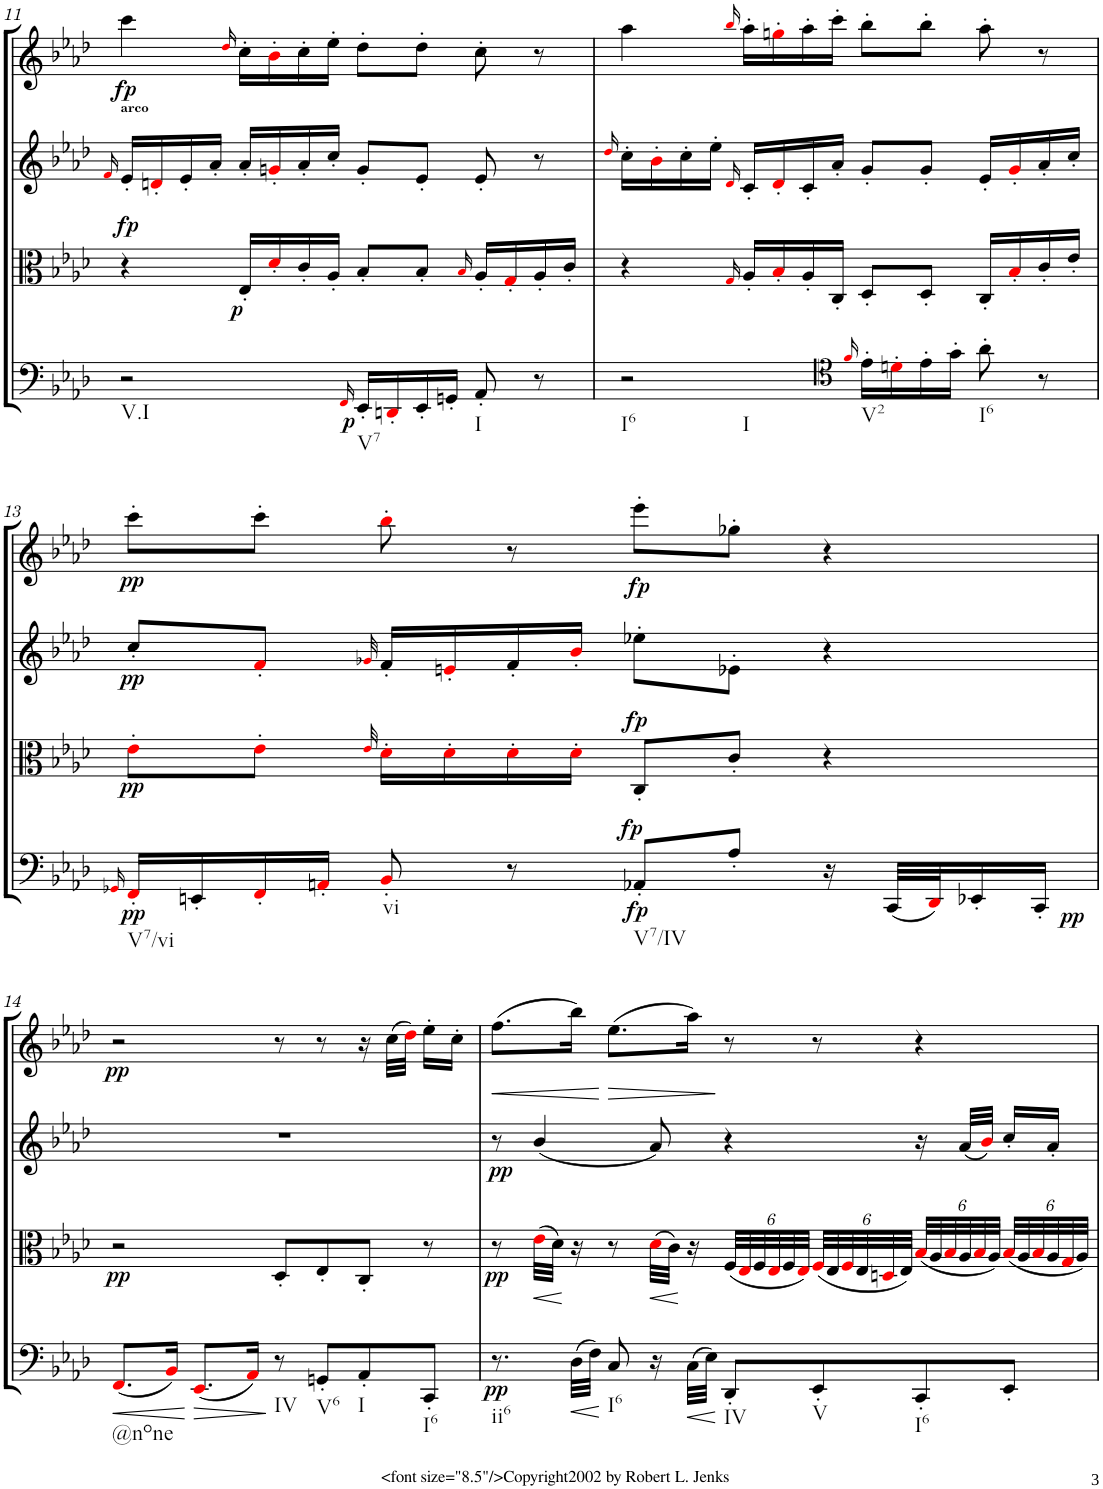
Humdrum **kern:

**kern	**dynam	**kern	**dynam	**kern	**dynam	**kern	**dynam
*part4	*part4	*part3	*part3	*part2	*part2	*part1	*part1
*staff4	*staff4	*staff3	*staff3	*staff2	*staff2	*staff1	*staff1
*I"Cello	*	*I"Viola	*	*I"2nd Violin	*	*I"1st Violin	*
*	*	*I'Vla	*	*I'Vln	*	*I'Vln	*
!!LO:PB:g=z
*clefF4	*	*clefC3	*	*clefG2	*	*clefG2	*
*k[b-e-a-d-]	*	*k[b-e-a-d-]	*	*k[b-e-a-d-]	*	*k[b-e-a-d-]	*
*A-:	*	*A-:	*	*A-:	*	*A-:	*
*M4/4	*	*M4/4	*	*M4/4	*	*M4/4	*
*met(c)	*	*met(c)	*	*met(c)	*	*met(c)	*
=11	=11	=11	=11	=11	=11	=11	=11
.	.	.	.	16qfi/	.	.	.
!	!	!	!	!LO:TX:a:B:t=arco	!	!	!
!LO:TX:b:t=V.I	!	!	!	!	!	!	!
!	!	!	!LO:DY:a	!	!	!	!LO:DY:b
2r	.	4r	fp	16e-'/LL	.	4ccc\	fp
.	.	.	.	16dn'i/	.	.	.
.	.	.	.	16e-'/	.	.	.
.	.	.	.	16a-'/JJ	.	.	.
.	.	.	.	.	.	16qdd-i/	.
!	!	!	!LO:DY:b	!	!	!	!
.	.	16E-'/LL	p	16a-'/LL	.	16cc'\LL	.
.	.	16d-'i/	.	16gn'i/	.	16b-'i\	.
.	.	16c'/	.	16a-'/	.	16cc'\	.
.	.	16A-'/JJ	.	16cc'/JJ	.	16ee-'\JJ	.
16qFFi/	.	.	.	.	.	.	.
!LO:TX:b:t=V7	!	!	!	!	!	!	!
!	!LO:DY:b	!	!	!	!	!	!
16EE-'/LL	p	8B-'/L	.	8g'/L	.	8dd-'\L	.
16DDn'i/	.	.	.	.	.	.	.
16EE-'/	.	8B-'/J	.	8e-'/J	.	8dd-'\J	.
16GGn'/JJ	.	.	.	.	.	.	.
.	.	16qB-i/	.	.	.	.	.
!LO:TX:b:t=I	!	!	!	!	!	!	!
8AA-'/	.	16A-'/LL	.	8e-'/	.	8cc'\	.
.	.	16G'i/	.	.	.	.	.
8r	.	16A-'/	.	8r	.	8r	.
.	.	16c'/JJ	.	.	.	.	.
=12	=12	=12	=12	=12	=12	=12	=12
.	.	.	.	16qdd-i/	.	.	.
!LO:TX:b:t=I6	!	!	!	!	!	!	!
!LO:TX:b:t=I	!	!	!	!	!	!	!
2r	.	4r	.	16cc'\LL	.	4aa-\	.
.	.	.	.	16b-'i\	.	.	.
.	.	.	.	16cc'\	.	.	.
.	.	.	.	16ee-'\JJ	.	.	.
.	.	16qGi/	.	16qd-i/	.	16qbb-i/	.
.	.	16A-'/LL	.	16c'/LL	.	16aa-'\LL	.
.	.	16B-'i/	.	16d-'i/	.	16ggn'i\	.
.	.	16A-'/	.	16c'/	.	16aa-'\	.
.	.	16C'/JJ	.	16a-'/JJ	.	16ccc'\JJ	.
*clefC4	*	*	*	*	*	*	*
16qfi/	.	.	.	.	.	.	.
!LO:TX:b:t=V2	!	!	!	!	!	!	!
16e-'\LL	.	8D-'/L	.	8g'/L	.	8bb-'\L	.
16dn'i\	.	.	.	.	.	.	.
16e-'\	.	8D-'/J	.	8g'/J	.	8bb-'\J	.
16g'\JJ	.	.	.	.	.	.	.
!LO:TX:b:t=I6	!	!	!	!	!	!	!
8a-'\	.	16C'/LL	.	16e-'/LL	.	8aa-'\	.
.	.	16B-'i/	.	16g'i/	.	.	.
8r	.	16c'/	.	16a-'/	.	8r	.
.	.	16e-'/JJ	.	16cc'/JJ	.	.	.
!!LO:LB:g=z
=13	=13	=13	=13	=13	=13	=13	=13
16qGG-Xi/	.	.	.	.	.	.	.
!LO:TX:b:t=V7/vi	!	!	!	!	!	!	!
!	!LO:DY:b	!	!LO:DY:b	!	!LO:DY:b	!	!LO:DY:b
16FF'i/LL	pp	8e-'i\L	pp	8cc'/L	pp	8ccc'\L	pp
16EEn'/	.	.	.	.	.	.	.
16FF'i/	.	8e-'i\J	.	8f'i/J	.	8ccc'\J	.
16AAn'i/JJ	.	.	.	.	.	.	.
.	.	32qe-i/	.	32qg-Xi/	.	.	.
!LO:TX:b:t=vi	!	!	!	!	!	!	!
8BB-'i/	.	16d-'i\LL	.	16f'/LL	.	8bb-'i\	.
.	.	16d-'i\	.	16en'i/	.	.	.
8r	.	16d-'i\	.	16f'/	.	8r	.
.	.	16d-'i\JJ	.	16b-'i/JJ	.	.	.
!LO:TX:b:t=V7/IV	!	!	!	!	!	!	!
!	!LO:DY:b	!	!	!	!	!	!
!	!LO:DY:n=1:a	!	!LO:DY:a	!	!	!	!LO:DY:b
8AA-X'/L	fp fp	8C'/L	fp	8ee-X'\L	.	8eee-'\L	fp
8A-'/J	.	8c'/J	.	8e-X'\J	.	8gg-X'\J	.
16r	.	4r	.	4r	.	4r	.
(32CC/LLL	.	.	.	.	.	.	.
32DD-i/J)	.	.	.	.	.	.	.
16EE-X'/	.	.	.	.	.	.	.
!	!LO:DY:n=2:b	!	!	!	!	!	!
16CC'/JJ	pp	.	.	.	.	.	.
!!LO:LB:g=z
=14	=14	=14	=14	=14	=14	=14	=14
!LO:TX:b:t=@none	!	!	!	!	!	!	!
!	!LO:HP:b	!	!LO:DY:b	!	!	!	!LO:DY:b
(8.FFi/L	<	2r	pp	1r	.	2r	pp
16BB-i/Jk)	.	.	.	.	.	.	.
!	!LO:HP:n=1:b	!	!	!	!	!	!
(8.EE-i/L	[ >	.	.	.	.	.	.
16AA-i/Jk)	.	.	.	.	.	.	.
!LO:TX:b:t=IV	!	!	!	!	!	!	!
8r	]	8D-'/L	.	.	.	8r	.
!LO:TX:b:t=V6	!	!	!	!	!	!	!
8GGn'/L	.	8E-'/	.	.	.	8r	.
!LO:TX:b:t=I	!	!	!	!	!	!	!
8AA-'/	.	8C'/J	.	.	.	16r	.
.	.	.	.	.	.	(32cc\LLL	.
.	.	.	.	.	.	32dd-i\JJJ)	.
!LO:TX:b:t=I6	!	!	!	!	!	!	!
8CC'/J	.	8r	.	.	.	16ee-'\LL	.
.	.	.	.	.	.	16cc'\JJ	.
=15	=15	=15	=15	=15	=15	=15	=15
!LO:TX:b:t=ii6	!	!	!	!	!	!	!
!	!LO:DY:b	!	!LO:DY:b	!	!LO:DY:b	!	!LO:HP:b
8.r	pp	8r	pp	8r	pp	(8.ff\L	<
!	!	!	!LO:HP:b	!	!	!	!
.	.	(32e-i\LLL	<	(4b-/	.	.	.
.	.	32d-\JJJ)	.	.	.	.	.
!	!LO:HP:b	!	!	!	!	!	!
(32D-\LLL	<	16r	[	.	.	16bb-\Jk)	.
32F\JJJ)	.	.	.	.	.	.	.
!LO:TX:b:t=I6	!	!	!	!	!	!	!
!	!	!	!	!	!	!	!LO:HP:n=1:b
8C/	[	8r	.	.	.	(8.ee-\L	[ >
!	!	!	!LO:HP:b	!	!	!	!
16r	.	(32d-i\LLL	<	8a-/)	.	.	.
.	.	32c\JJJ)	.	.	.	.	.
!	!LO:HP:b	!	!	!	!	!	!
(32C\LLL	<	16r	[	.	.	16aa-\Jk)	.
32E-\JJJ)	.	.	.	.	.	.	.
*	*	*Xbrackettup	*	*	*	*	*
!LO:TX:b:t=IV	!	!	!	!	!	!	!
8DD-'/L	[	(48F/LLL	.	4r	.	8r	]
.	.	48E-i/	.	.	.	.	.
.	.	48F/	.	.	.	.	.
.	.	48E-i/	.	.	.	.	.
.	.	48F/	.	.	.	.	.
.	.	48E-i/JJJ)	.	.	.	.	.
!LO:TX:b:t=V	!	!	!	!	!	!	!
8EE-'/	.	(48Fi/LLL	.	.	.	8r	.
.	.	48E-/	.	.	.	.	.
.	.	48Fi/	.	.	.	.	.
.	.	48E-/	.	.	.	.	.
.	.	48Dni/	.	.	.	.	.
.	.	48E-/JJJ)	.	.	.	.	.
!LO:TX:b:t=I6	!	!	!	!	!	!	!
8CC'/	.	(48B-i/LLL	.	16r	.	4r	.
.	.	48A-/	.	.	.	.	.
.	.	48B-i/	.	.	.	.	.
.	.	48A-/	.	(32a-/LLL	.	.	.
.	.	48B-i/	.	.	.	.	.
.	.	.	.	32b-i/JJJ)	.	.	.
.	.	48A-/JJJ)	.	.	.	.	.
8EE-'/J	.	(48B-i/LLL	.	16cc'/LL	.	.	.
.	.	48A-/	.	.	.	.	.
.	.	48B-i/	.	.	.	.	.
.	.	48A-/	.	16a-'/JJ	.	.	.
.	.	48Gi/	.	.	.	.	.
.	.	48A-/JJJ)	.	.	.	.	.
=	=	=	=	=	=	=	=
*-	*-	*-	*-	*-	*-	*-	*-
